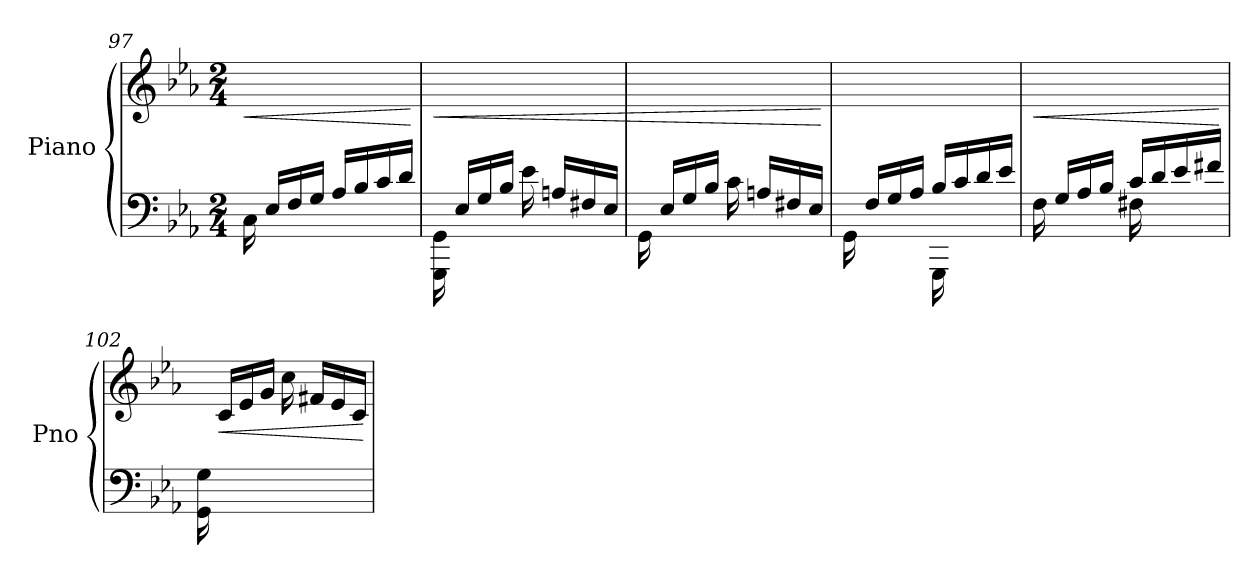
**kern	**kern	**dynam
*part1	*part1	*part1
*staff2	*staff1	*staff1/2
*I"Piano	*	*
*I'Pno	*	*
*clefF4	*clefG2	*
*k[b-e-a-]	*k[b-e-a-]	*
*M2/4	*M2/4	*
=97	=97	=97
!	!	!LO:HP:b
16C\	2ryy	<
16E-/LL	.	.
16F/	.	.
16G/JJ	.	.
16A-/LL	.	.
16B-/	.	.
16c/	.	.
16d/JJ	.	.
.	.	[
=98	=98	=98
!	!	!LO:HP:b
16GGG\ 16GG\	2ryy	<
16E-/LL	.	.
16G/	.	.
16B-/JJ	.	.
16e-\	.	.
16An/LL	.	.
16F#X/	.	.
16E-/JJ	.	.
!!LO:LB:g=z
=99	=99	=99
16GG\	2ryy	.
16E-/LL	.	.
16G/	.	.
16B-/JJ	.	.
16c\	.	.
16An/LL	.	.
16F#X/	.	.
16E-/JJ	.	.
.	.	[
=100	=100	=100
*^	*	*
16GG\	4ryy	2ryy	.
16F/LL	.	.	.
16G/	.	.	.
16A-/JJ	.	.	.
16B-/LL	16GGG\	.	.
16c/	8.ryy	.	.
16d/	.	.	.
16e-/JJ	.	.	.
=101	=101	=101	=101
!	!	!	!LO:HP:b
16F\	4ryy	2ryy	<
16G/LL	.	.	.
16A-/	.	.	.
16B-/JJ	.	.	.
16c/LL	16F#X\	.	.
16d/	8.ryy	.	.
16e-/	.	.	.
16f#X/JJ	.	.	.
*v	*v	*	*
.	.	[
=102	=102	=102
*^	*	*
16GG\ 16G\	2ryy	16ryy	.
!	!	!	!LO:HP:b
4..ryy	.	16c/LL	<
.	.	16e-/	.
.	.	16g/JJ	.
.	.	16cc\	.
.	.	16f#X/LL	.
.	.	16e-/	.
.	.	16c/JJ	.
*v	*v	*	*
.	.	[
=	=	=
*-	*-	*-
